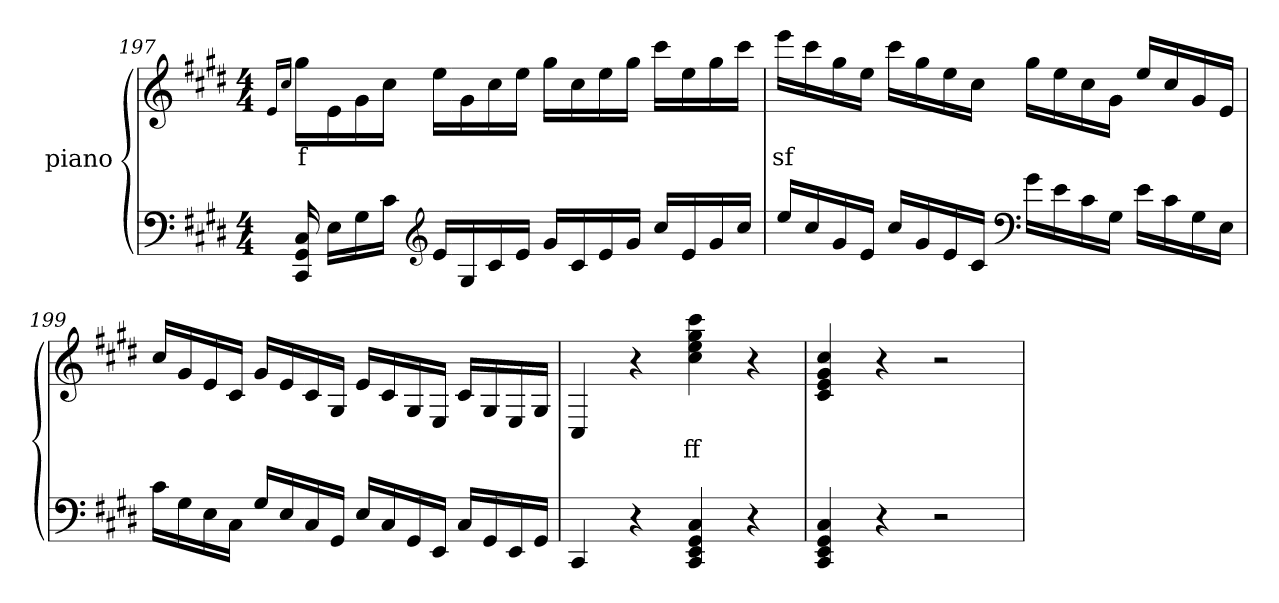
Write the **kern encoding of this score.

**kern	**kern	**text
*part2	*part1	*part1
*staff2	*staff1	*staff1
*	*I"piano	*
*clefF4	*clefG2	*
*k[f#c#g#d#]	*k[f#c#g#d#]	*
*c#:	*c#:	*
*M4/4	*M4/4	*
=197	=197	=197
.	16qeLL	.
.	16qcc#JJ	.
16CC# 16GG# 16C#	16gg#LL	f
16ELL	16e	.
16G#	16g#	.
16c#JJ	16cc#JJ	.
*clefG2	*	*
16eLL	16eeLL	.
16G#	16g#	.
16c#	16cc#	.
16eJJ	16eeJJ	.
16g#LL	16gg#LL	.
16c#	16cc#	.
16e	16ee	.
16g#JJ	16gg#JJ	.
16cc#LL	16ccc#LL	.
16e	16ee	.
16g#	16gg#	.
16cc#JJ	16ccc#JJ	.
=198	=198	=198
16eeLL	16eeeLL	sf
16cc#	16ccc#	.
16g#	16gg#	.
16eJJ	16eeJJ	.
16cc#LL	16ccc#LL	.
16g#	16gg#	.
16e	16ee	.
16c#JJ	16cc#JJ	.
*clefF4	*	*
16g#LL	16gg#LL	.
16e	16ee	.
16c#	16cc#	.
16G#JJ	16g#JJ	.
16eLL	16eeLL	.
16c#	16cc#	.
16G#	16g#	.
16EJJ	16eJJ	.
=199	=199	=199
16c#LL	16cc#LL	.
16G#	16g#	.
16E	16e	.
16C#JJ	16c#JJ	.
16G#LL	16g#LL	.
16E	16e	.
16C#	16c#	.
16GG#JJ	16G#JJ	.
16ELL	16eLL	.
16C#	16c#	.
16GG#	16G#	.
16EEJJ	16EJJ	.
16C#LL	16c#LL	.
16GG#	16G#	.
16EE	16E	.
16GG#JJ	16G#JJ	.
=200	=200	=200
4CC#	4C#	.
4r	4r	.
4CC# 4EE 4GG# 4C#	4cc# 4ee 4gg# 4ccc#	ff
4r	4r	.
=201	=201	=201
4CC# 4EE 4GG# 4C#	4c# 4e 4g# 4cc#	.
4r	4r	.
2r	2r	.
=	=	=
*-	*-	*-
